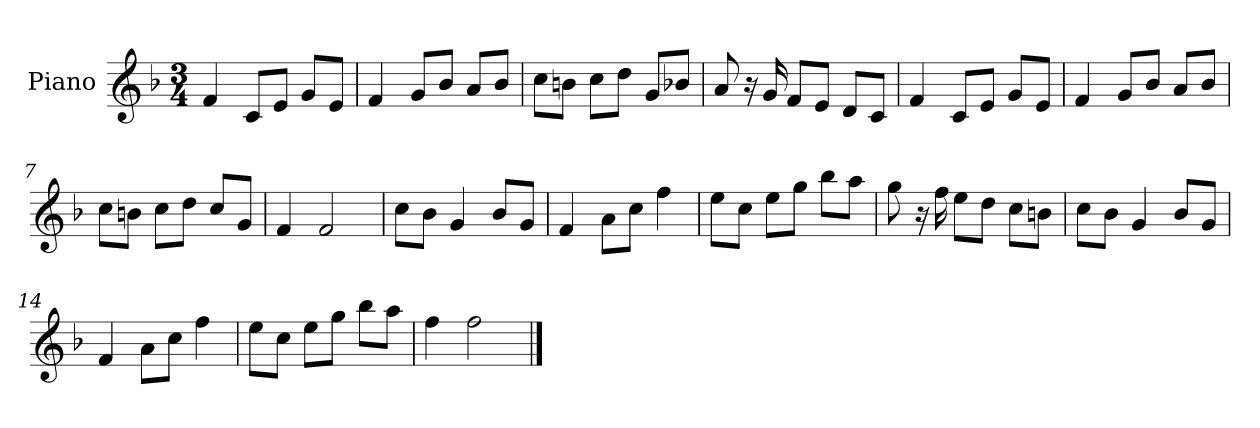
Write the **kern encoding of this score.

**kern
*part1
*staff1
*I"Piano
*I'P-no
*clefG2
*k[b-]
*M3/4
*MM181
=1
4f/
8c/L
8e/J
8g/L
8e/J
=2
4f/
8g/L
8b-/J
8a/L
8b-/J
=3
8cc\L
8bn\J
8cc\L
8dd\J
8g/L
8b-X/J
=4
8a/
16r
16g/
8f/L
8e/J
8d/L
8c/J
=5
4f/
8c/L
8e/J
8g/L
8e/J
=6
4f/
8g/L
8b-/J
8a/L
8b-/J
!!LO:LB:g=z
=7
8cc\L
8bn\J
8cc\L
8dd\J
8cc/L
8g/J
=8
4f/
2f/
=9
8cc\L
8b-\J
4g/
8b-/L
8g/J
=10
4f/
8a\L
8cc\J
4ff\
=11
8ee\L
8cc\J
8ee\L
8gg\J
8bb-\L
8aa\J
=12
8gg\
16r
16ff\
8ee\L
8dd\J
8cc\L
8bn\J
=13
8cc\L
8b-\J
4g/
8b-/L
8g/J
=14
4f/
8a\L
8cc\J
4ff\
!!LO:LB:g=z
=15
8ee\L
8cc\J
8ee\L
8gg\J
8bb-\L
8aa\J
=16
4ff\
2ff\
==
*-
